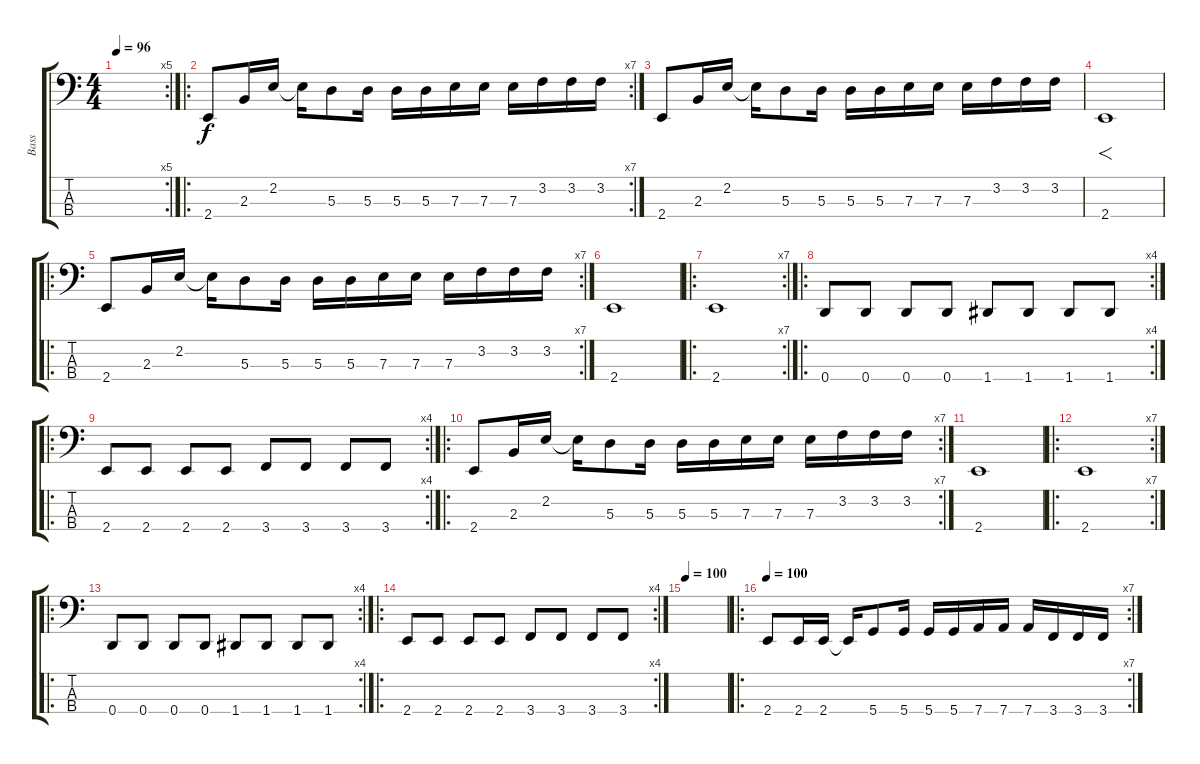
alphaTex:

\track ("Bass" "Bass") {instrument electricbassfinger}
\staff {score tabs}
\tuning (G2 D2 A1 D1) {hide}
\rc 5
\ts (4 4)
\tempo 96
\tempo 130
\tempo 96
\clef f4
\ks c
|
\ro
\rc 7
2.4.8 2.3.16 2.2.16 2.2{t}.16 5.3.8 5.3.16 5.3.16 5.3.16 7.3.16 7.3.16 7.3.16 3.2.16 3.2.16 3.2.16 |
2.4.8 2.3.16 2.2.16 2.2{t}.16 5.3.8 5.3.16 5.3.16 5.3.16 7.3.16 7.3.16 7.3.16 3.2.16 3.2.16 3.2.16 |
2.4.1{f} |
\ro
\rc 7
2.4.8 2.3.16 2.2.16 2.2{t}.16 5.3.8 5.3.16 5.3.16 5.3.16 7.3.16 7.3.16 7.3.16 3.2.16 3.2.16 3.2.16 |
2.4.1 |
\ro
\rc 7
2.4.1 |
\ro
\rc 4
0.4.8 0.4.8 0.4.8 0.4.8 1.4.8 1.4.8 1.4.8 1.4.8 |
\ro
\rc 4
2.4.8 2.4.8 2.4.8 2.4.8 3.4.8 3.4.8 3.4.8 3.4.8 |
\ro
\rc 7
2.4.8 2.3.16 2.2.16 2.2{t}.16 5.3.8 5.3.16 5.3.16 5.3.16 7.3.16 7.3.16 7.3.16 3.2.16 3.2.16 3.2.16 |
2.4.1 |
\ro
\rc 7
2.4.1 |
\ro
\rc 4
0.4.8 0.4.8 0.4.8 0.4.8 1.4.8 1.4.8 1.4.8 1.4.8 |
\ro
\rc 4
2.4.8 2.4.8 2.4.8 2.4.8 3.4.8 3.4.8 3.4.8 3.4.8 |
\tempo 100
|
\ro
\rc 7
\tempo 100
2.4.8 2.4.16 2.4.16 2.4{t}.16 5.4.8 5.4.16 5.4.16 5.4.16 7.4.16 7.4.16 7.4.16 3.4.16 3.4.16 3.4.16
